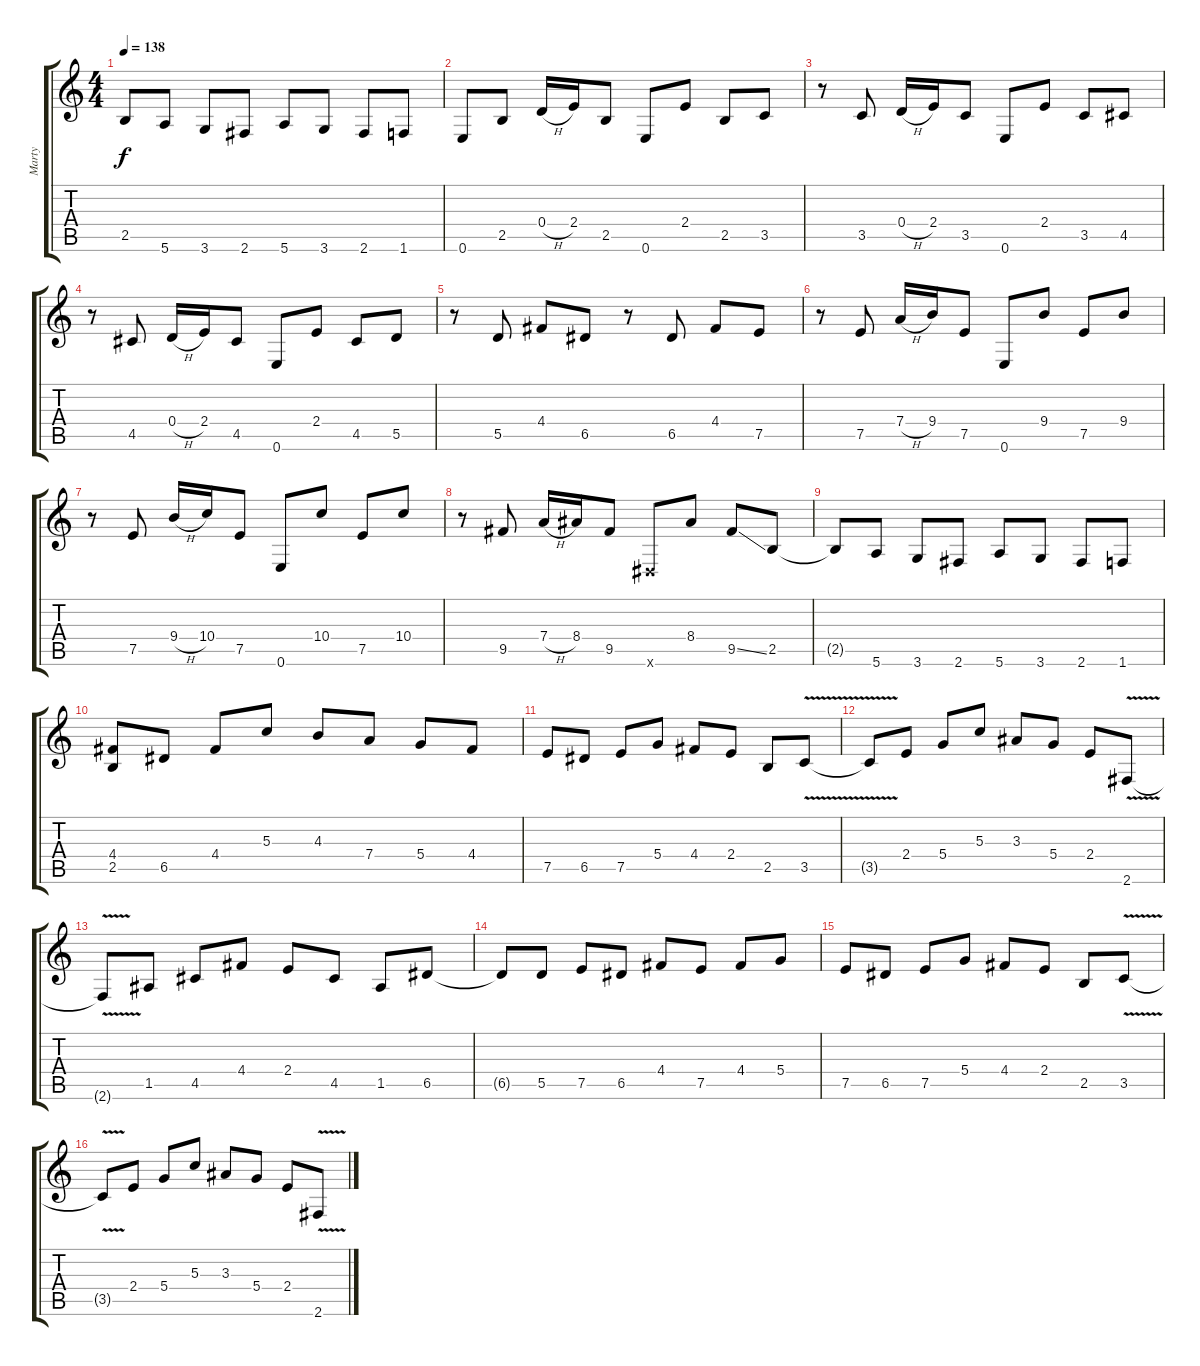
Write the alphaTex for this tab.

\track ("Marty" "Marty") {instrument distortionguitar}
\staff {score tabs}
\tuning (E4 B3 G3 D3 A2 E2) {hide}
\ts (4 4)
\tempo 138
\clef g2
\ks c
2.5{t}.8{dy f} 5.6.8 3.6.8 2.6.8 5.6.8 3.6.8 2.6.8 1.6.8 |
0.6.8 2.5.8 0.4{h}.16 2.4.16 2.5.8 0.6.8 2.4.8 2.5.8 3.5.8 |
r.8 3.5.8 0.4{h}.16 2.4.16 3.5.8 0.6.8 2.4.8 3.5.8 4.5.8 |
r.8 4.5.8 0.4{h}.16 2.4.16 4.5.8 0.6.8 2.4.8 4.5.8 5.5.8 |
r.8 5.5.8 4.4.8 6.5.8 r.8 6.5.8 4.4.8 7.5.8 |
r.8 7.5.8 7.4{h}.16 9.4.16 7.5.8 0.6.8 9.4.8 7.5.8 9.4.8 |
r.8 7.5.8 9.4{h}.16 10.4.16 7.5.8 0.6.8 10.4.8 7.5.8 10.4.8 |
r.8 9.5.8 7.4{h}.16 8.4.16 9.5.8 -1.6{x}.8 8.4.8 9.5{ss}.8 2.5.8 |
2.5{t}.8 5.6.8 3.6.8 2.6.8 5.6.8 3.6.8 2.6.8 1.6.8 |
(4.4 2.5).8 6.5.8 4.4.8 5.3.8 4.3.8 7.4.8 5.4.8 4.4.8 |
7.5.8 6.5.8 7.5.8 5.4.8 4.4.8 2.4.8 2.5.8 3.5{v}.8 |
3.5{t}.8 2.4.8 5.4.8 5.3.8 3.3.8 5.4.8 2.4.8 2.6{v}.8 |
2.6{t}.8 1.5.8 4.5.8 4.4.8 2.4.8 4.5.8 1.5.8 6.5.8 |
6.5{t}.8 5.5.8 7.5.8 6.5.8 4.4.8 7.5.8 4.4.8 5.4.8 |
7.5.8 6.5.8 7.5.8 5.4.8 4.4.8 2.4.8 2.5.8 3.5{v}.8 |
3.5{t}.8 2.4.8 5.4.8 5.3.8 3.3.8 5.4.8 2.4.8 2.6{v}.8
